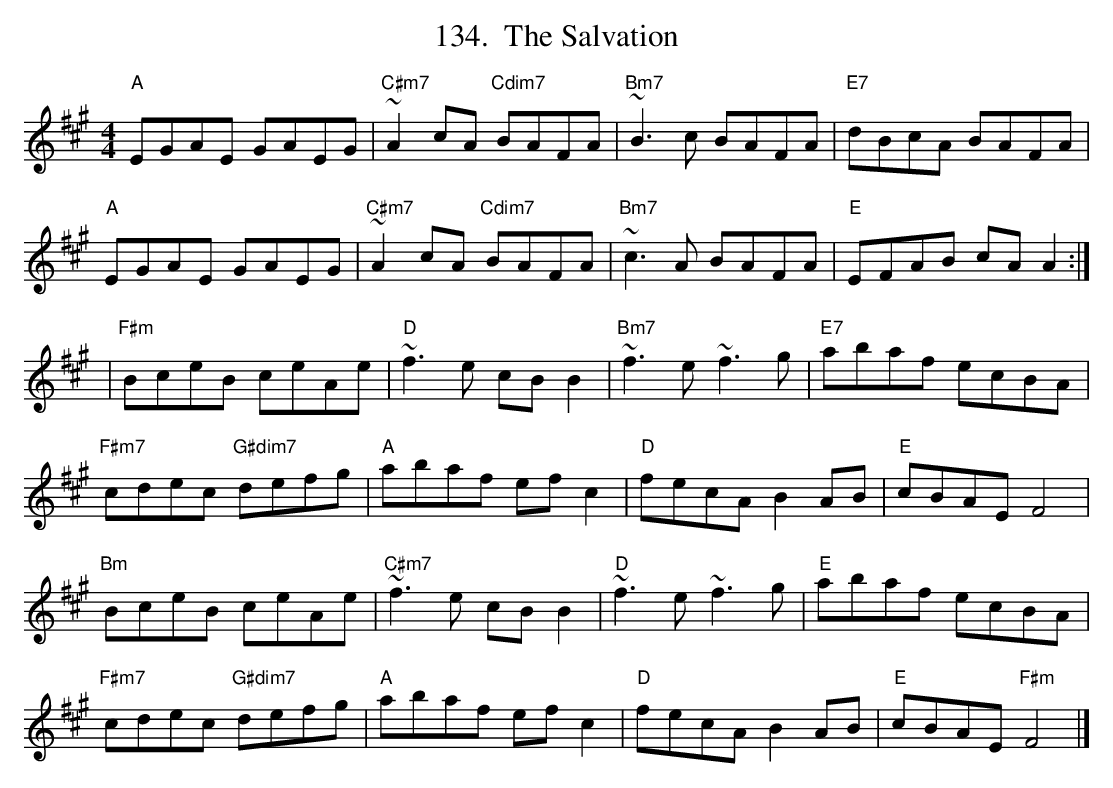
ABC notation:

X:1
T:Salvation, The
M:4/4
L:1/8
K:A
"A"EGAE GAEG|"C#m7"~A2cA "Cdim7"BAFA|"Bm7"~B3c BAFA|"E7"dBcA BAFA|
"A"EGAE GAEG|"C#m7"~A2cA "Cdim7"BAFA|"Bm7"~c3A BAFA|"E"EFAB cAA2:|
|"F#m"BceB ceAe|"D"~f3e cBB2|"Bm7"~f3e ~f3g|"E7"abaf ecBA|
"F#m7"cdec "G#dim7"defg|"A"abaf efc2|"D"fecA B2AB|"E"cBAE F4|
"Bm"BceB ceAe|"C#m7"~f3e cBB2|"D"~f3e ~f3g|"E"abaf ecBA|
"F#m7"cdec "G#dim7"defg|"A"abaf efc2|"D"fecA B2AB|"E"cBAE "F#m"F4|]
